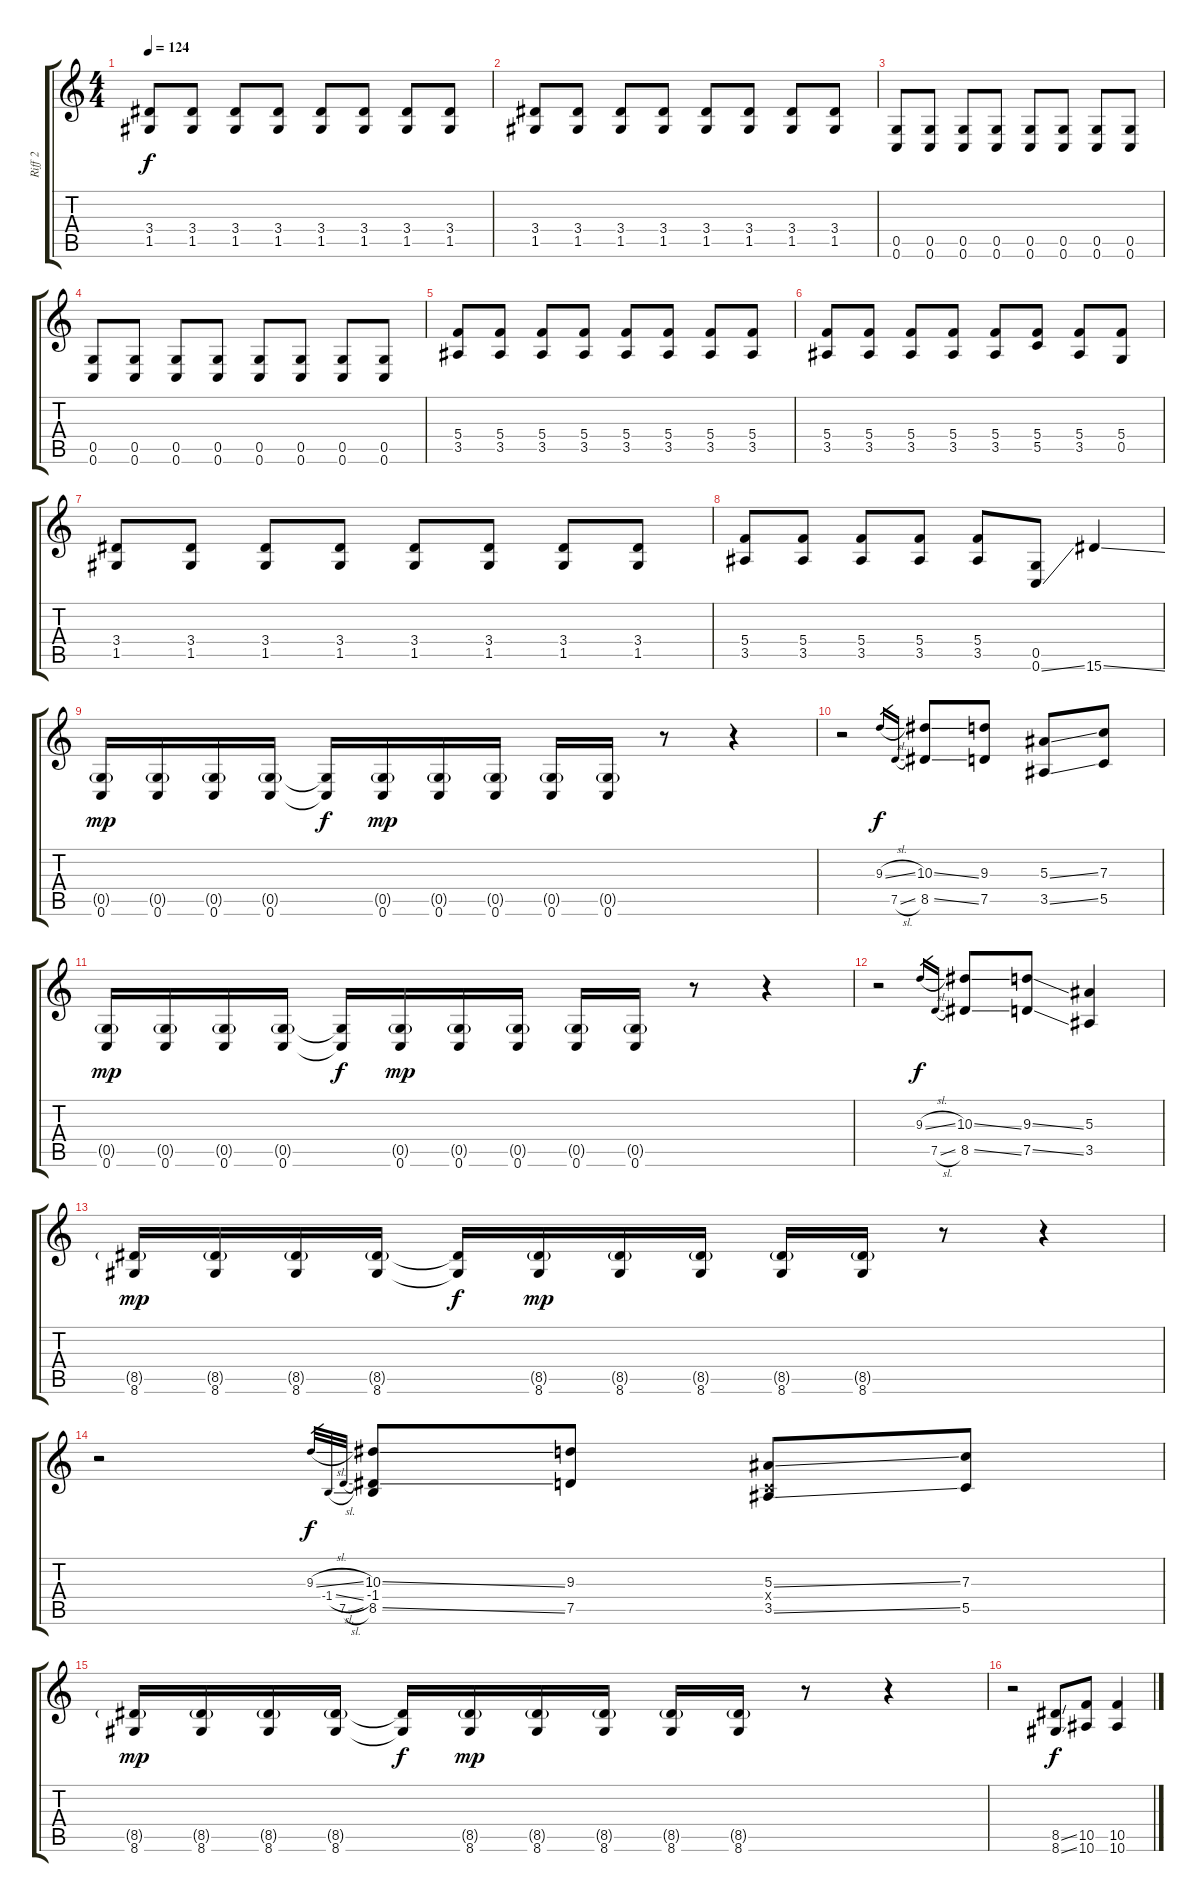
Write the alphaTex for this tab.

\track ("Riff 2" "Riff 2") {instrument distortionguitar}
\staff {score tabs}
\tuning (D4 A3 F3 C3 G2 C2) {hide}
\ts (4 4)
\tempo 124
\clef g2
\ks c
(3.4 1.5).8{dy f} (3.4 1.5).8 (3.4 1.5).8 (3.4 1.5).8 (3.4 1.5).8 (3.4 1.5).8 (3.4 1.5).8 (3.4 1.5).8 |
(3.4 1.5).8 (3.4 1.5).8 (3.4 1.5).8 (3.4 1.5).8 (3.4 1.5).8 (3.4 1.5).8 (3.4 1.5).8 (3.4 1.5).8 |
(0.5 0.6).8 (0.5 0.6).8 (0.5 0.6).8 (0.5 0.6).8 (0.5 0.6).8 (0.5 0.6).8 (0.5 0.6).8 (0.5 0.6).8 |
(0.5 0.6).8 (0.5 0.6).8 (0.5 0.6).8 (0.5 0.6).8 (0.5 0.6).8 (0.5 0.6).8 (0.5 0.6).8 (0.5 0.6).8 |
(5.4 3.5).8 (5.4 3.5).8 (5.4 3.5).8 (5.4 3.5).8 (5.4 3.5).8 (5.4 3.5).8 (5.4 3.5).8 (5.4 3.5).8 |
(5.4 3.5).8 (5.4 3.5).8 (5.4 3.5).8 (5.4 3.5).8 (5.4 3.5).8 (5.4 5.5).8 (5.4 3.5).8 (5.4 0.5).8 |
(3.4 1.5).8 (3.4 1.5).8 (3.4 1.5).8 (3.4 1.5).8 (3.4 1.5).8 (3.4 1.5).8 (3.4 1.5).8 (3.4 1.5).8 |
(5.4 3.5).8 (5.4 3.5).8 (5.4 3.5).8 (5.4 3.5).8 (5.4 3.5).8 (0.5 0.6{ss}).8 15.6{ss}.4 |
(0.5{g} 0.6).16{dy mp} (0.5{g} 0.6).16 (0.5{g} 0.6).16 (0.5{g} 0.6).16 (0.5{t} 0.6{t}).16{dy f} (0.5{g} 0.6).16{dy mp} (0.5{g} 0.6).16 (0.5{g} 0.6).16 (0.5{g} 0.6).16 (0.5{g} 0.6).16 r.8 r.4 |
r.2 9.3{sl}.16{gr dy f} 7.5{sl}.16{gr} (10.3{ss} 8.5{ss}).8 (9.3 7.5).8 (5.3{ss} 3.5{ss}).8 (7.3 5.5).8 |
(0.5{g} 0.6).16{dy mp} (0.5{g} 0.6).16 (0.5{g} 0.6).16 (0.5{g} 0.6).16 (0.5{t} 0.6{t}).16{dy f} (0.5{g} 0.6).16{dy mp} (0.5{g} 0.6).16 (0.5{g} 0.6).16 (0.5{g} 0.6).16 (0.5{g} 0.6).16 r.8 r.4 |
r.2 9.3{sl}.16{gr dy f} 7.5{sl}.16{gr} (10.3{ss} 8.5{ss}).8 (9.3{ss} 7.5{ss}).8 (5.3 3.5).4 |
(8.5{g} 8.6).16{dy mp} (8.5{g} 8.6).16 (8.5{g} 8.6).16 (8.5{g} 8.6).16 (8.5{t} 8.6{t}).16{dy f} (8.5{g} 8.6).16{dy mp} (8.5{g} 8.6).16 (8.5{g} 8.6).16 (8.5{g} 8.6).16 (8.5{g} 8.6).16 r.8 r.4 |
r.2 9.3{sl}.32{gr dy f} -1.4{sl}.32{gr} 7.5{sl}.32{gr} (10.3{ss} -1.4 8.5{ss}).8 (9.3 7.5).8 (5.3{ss} 0.4{x} 3.5{ss}).8 (7.3 5.5).8 |
(8.5{g} 8.6).16{dy mp} (8.5{g} 8.6).16 (8.5{g} 8.6).16 (8.5{g} 8.6).16 (8.5{t} 8.6{t}).16{dy f} (8.5{g} 8.6).16{dy mp} (8.5{g} 8.6).16 (8.5{g} 8.6).16 (8.5{g} 8.6).16 (8.5{g} 8.6).16 r.8 r.4 |
r.2 (8.5{ss} 8.6{ss}).8{dy f} (10.5 10.6).8 (10.5{ss} 10.6{ss}).4
